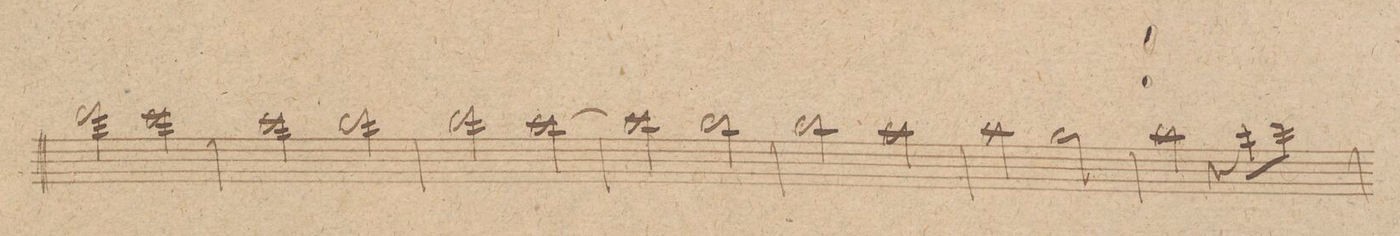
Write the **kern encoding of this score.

**kern	**dynam
*I"Flauto. 1mo	*
*clefG2	*
*k[f#c#g#]	*
*met(c|)	*
*M4/4	*
2fff#\	.
2eee\	.
=68	=68
2eee\	.
2ddd\	.
=69	=69
2ddd\	.
[2ccc#\	.
=70	=70
2ccc#\]	.
2bb\	.
=71	=71
2bb\	.
2aa\	.
=72	=72
2aa\	.
2gg#\	.
=73	=73
2aa\	.
4r	.
8ccc#\L	.
8ddd\J	.
=74	=74
*-	*-
